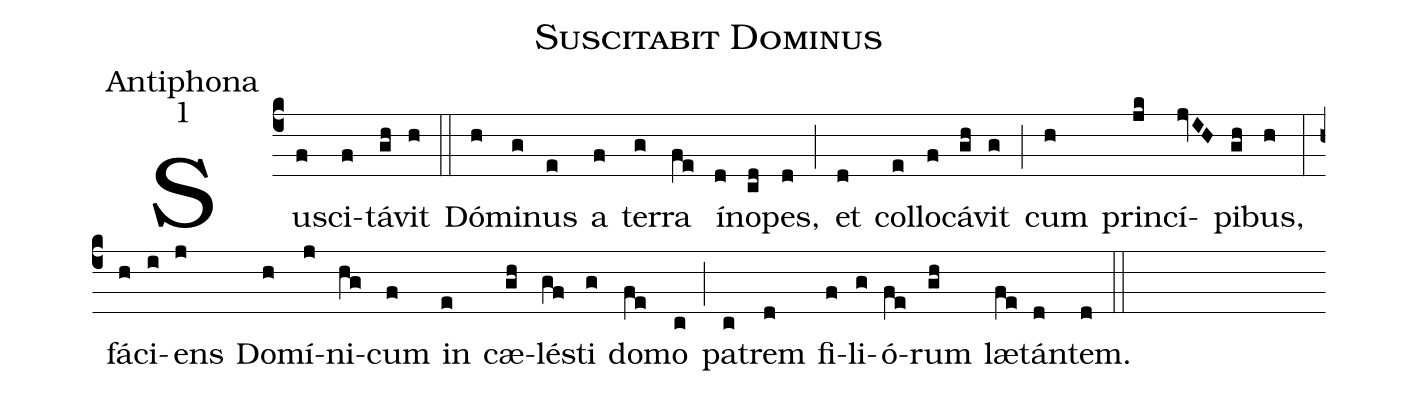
name:Suscitabit Dominus;
office-part:Antiphona;
mode:1;
%%
(c4) Su(f)sci(f)tá(gh)vit(h) (::)
Dó(h)mi(g)nus(e) a(f) ter(g)ra(fe) í(d)no(cd)pes,(d) (;) et(d) col(e)lo(f)cá(gh)vit(g) (;) cum(h) prin(jk)cí(jvIH)pi(gh)bus,(h) (:)
fá(h)ci(i)ens(j) Do(h)mí(j)ni(hg)cum(f) in(e) cæ(gh)lé(gf)sti(g) do(fe)mo(c) (;) pa(c)trem(d) fi(f)li(g)ó(fe)rum(gh) læ(fe)tán(d)tem.(d) (::)
